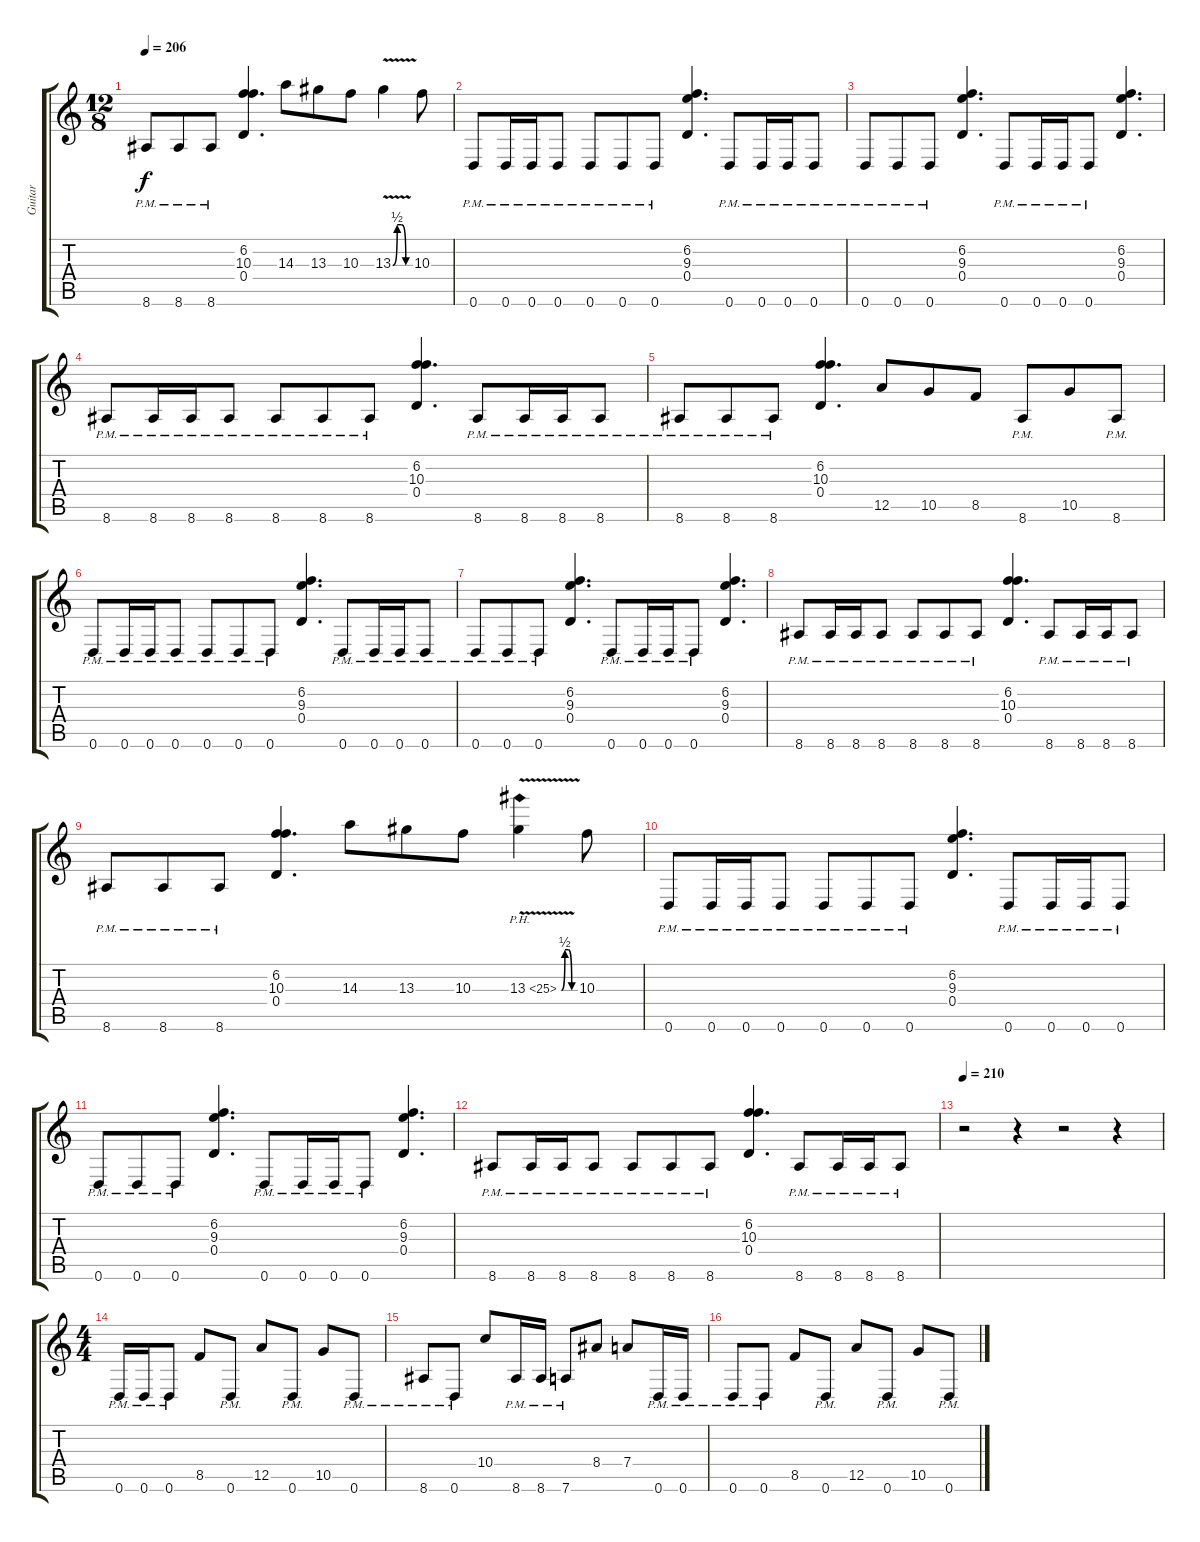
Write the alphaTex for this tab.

\track ("Guitar" "Guitar") {instrument distortionguitar}
\staff {score tabs}
\tuning (E4 B3 G3 D3 A2 D2) {hide}
\ts (12 8)
\tempo 206
\clef g2
\ks c
8.6{pm}.8{dy f} 8.6{pm}.8 8.6{pm}.8 (6.2 10.3 0.4).4{d} 14.3.8 13.3.8 10.3.8 13.3{be (custom 0 0 15 2 30 2 45 0 60 0) v}.4 10.3.8 |
0.6{pm}.8 0.6{pm}.16 0.6{pm}.16 0.6{pm}.8 0.6{pm}.8 0.6{pm}.8 0.6{pm}.8 (6.2 9.3 0.4).4{d} 0.6{pm}.8 0.6{pm}.16 0.6{pm}.16 0.6{pm}.8 |
0.6{pm}.8 0.6{pm}.8 0.6{pm}.8 (6.2 9.3 0.4).4{d} 0.6{pm}.8 0.6{pm}.16 0.6{pm}.16 0.6{pm}.8 (6.2 9.3 0.4).4{d} |
8.6{pm}.8 8.6{pm}.16 8.6{pm}.16 8.6{pm}.8 8.6{pm}.8 8.6{pm}.8 8.6{pm}.8 (6.2 10.3 0.4).4{d} 8.6{pm}.8 8.6{pm}.16 8.6{pm}.16 8.6{pm}.8 |
8.6{pm}.8 8.6{pm}.8 8.6{pm}.8 (6.2 10.3 0.4).4{d} 12.5.8 10.5.8 8.5.8 8.6{pm}.8 10.5.8 8.6{pm}.8 |
0.6{pm}.8 0.6{pm}.16 0.6{pm}.16 0.6{pm}.8 0.6{pm}.8 0.6{pm}.8 0.6{pm}.8 (6.2 9.3 0.4).4{d} 0.6{pm}.8 0.6{pm}.16 0.6{pm}.16 0.6{pm}.8 |
0.6{pm}.8 0.6{pm}.8 0.6{pm}.8 (6.2 9.3 0.4).4{d} 0.6{pm}.8 0.6{pm}.16 0.6{pm}.16 0.6{pm}.8 (6.2 9.3 0.4).4{d} |
8.6{pm}.8 8.6{pm}.16 8.6{pm}.16 8.6{pm}.8 8.6{pm}.8 8.6{pm}.8 8.6{pm}.8 (6.2 10.3 0.4).4{d} 8.6{pm}.8 8.6{pm}.16 8.6{pm}.16 8.6{pm}.8 |
8.6{pm}.8 8.6{pm}.8 8.6{pm}.8 (6.2 10.3 0.4).4{d} 14.3.8 13.3.8 10.3.8 13.3{be (custom 0 0 15 2 30 2 45 0 60 0) ph 12 v}.4 10.3.8 |
0.6{pm}.8 0.6{pm}.16 0.6{pm}.16 0.6{pm}.8 0.6{pm}.8 0.6{pm}.8 0.6{pm}.8 (6.2 9.3 0.4).4{d} 0.6{pm}.8 0.6{pm}.16 0.6{pm}.16 0.6{pm}.8 |
0.6{pm}.8 0.6{pm}.8 0.6{pm}.8 (6.2 9.3 0.4).4{d} 0.6{pm}.8 0.6{pm}.16 0.6{pm}.16 0.6{pm}.8 (6.2 9.3 0.4).4{d} |
8.6{pm}.8 8.6{pm}.16 8.6{pm}.16 8.6{pm}.8 8.6{pm}.8 8.6{pm}.8 8.6{pm}.8 (6.2 10.3 0.4).4{d} 8.6{pm}.8 8.6{pm}.16 8.6{pm}.16 8.6{pm}.8 |
\tempo 210
r.2 r.4 r.2 r.4 |
\ts (4 4)
0.6{pm}.16 0.6{pm}.16 0.6{pm}.8 8.5.8 0.6{pm}.8 12.5.8 0.6{pm}.8 10.5.8 0.6{pm}.8 |
8.6{pm}.8 0.6{pm}.8 10.4.8 8.6{pm}.16 8.6{pm}.16 7.6{pm}.8 8.4.8 7.4.8 0.6{pm}.16 0.6{pm}.16 |
0.6{pm}.8 0.6{pm}.8 8.5.8 0.6{pm}.8 12.5.8 0.6{pm}.8 10.5.8 0.6{pm}.8
